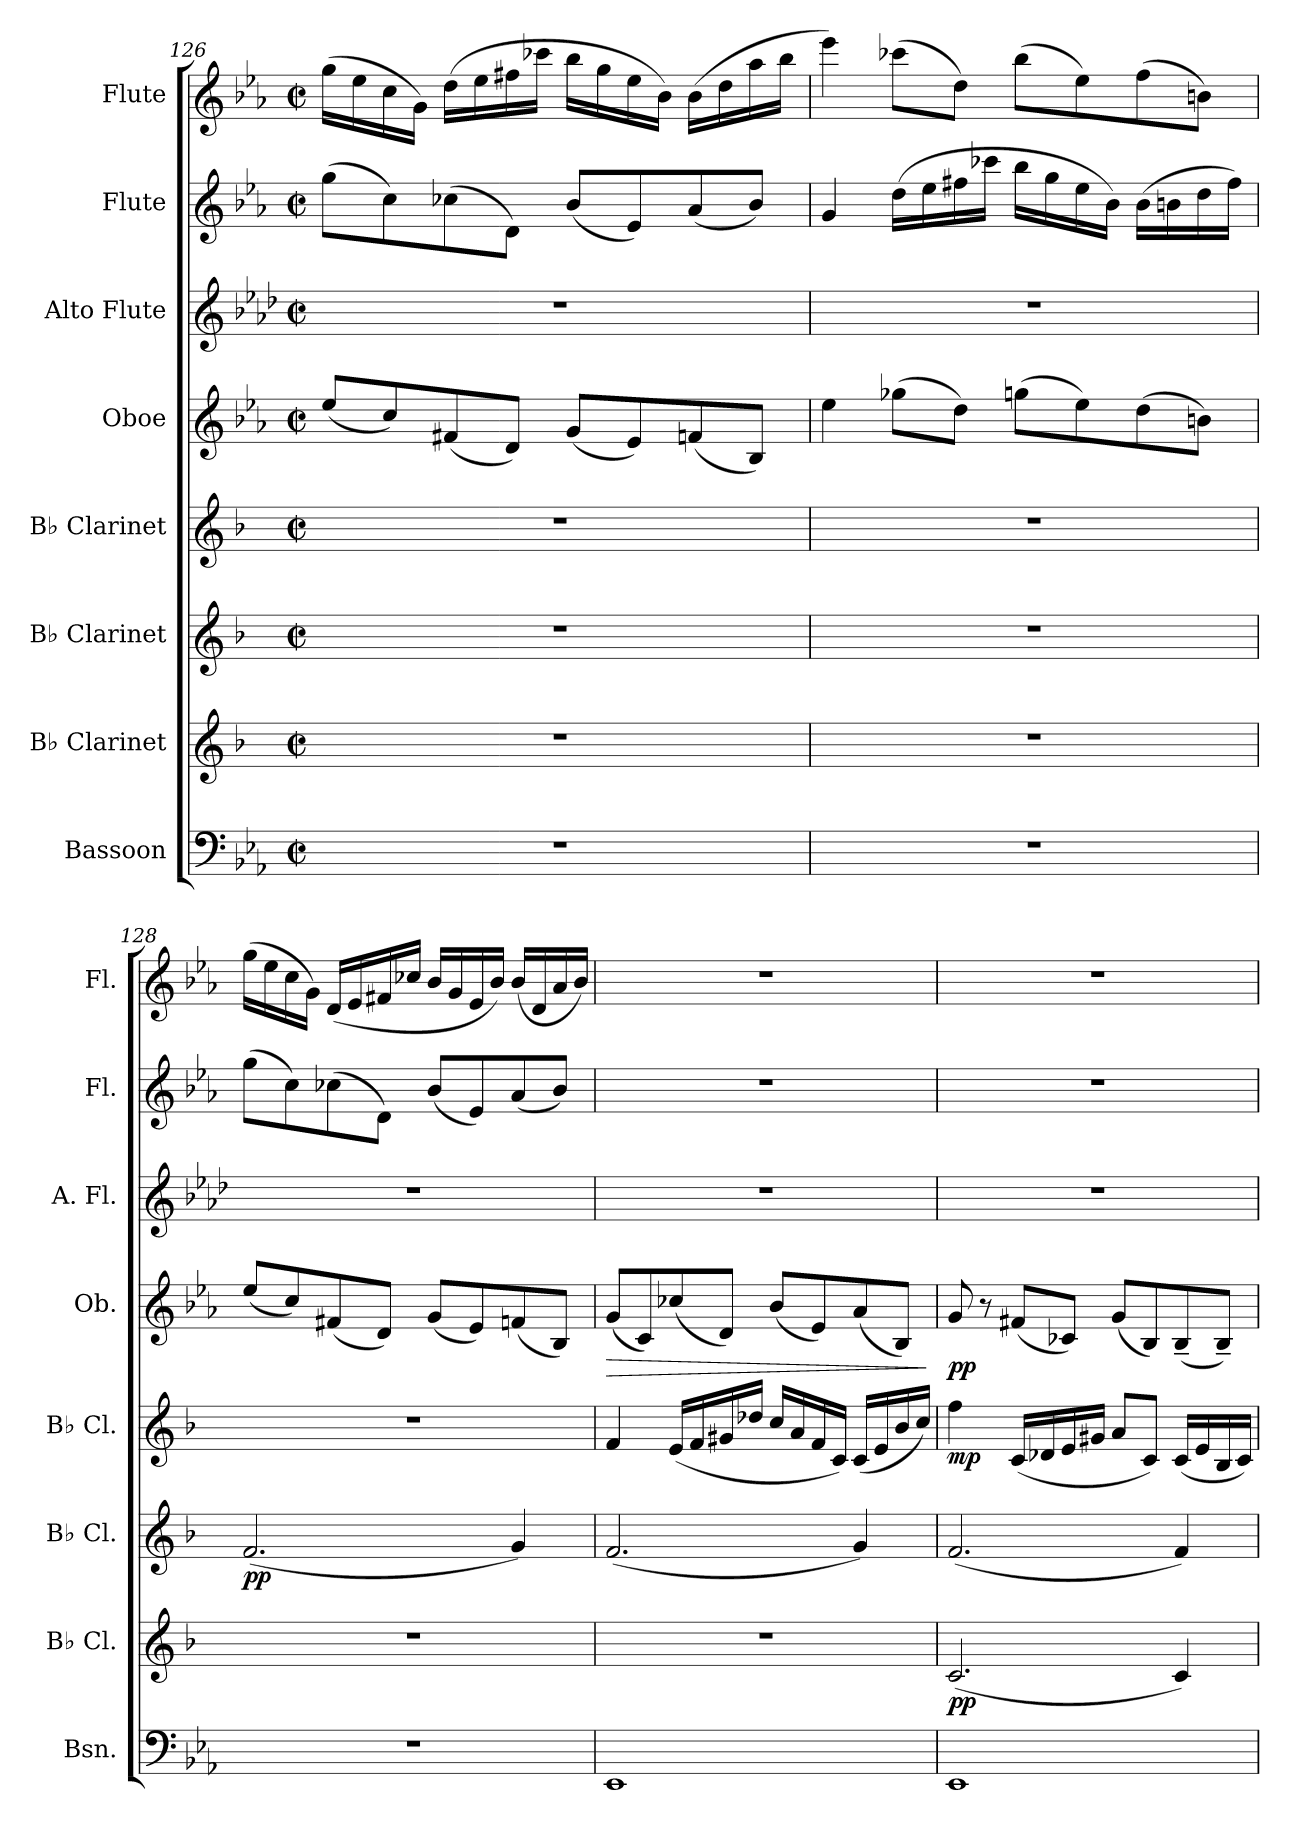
**kern	**kern	**dynam	**kern	**dynam	**kern	**dynam	**kern	**dynam	**kern	**kern	**kern
*part8	*part7	*part7	*part6	*part6	*part5	*part5	*part4	*part4	*part3	*part2	*part1
*staff8	*staff7	*staff7	*staff6	*staff6	*staff5	*staff5	*staff4	*staff4	*staff3	*staff2	*staff1
*I"Bassoon	*I"B♭ Clarinet	*	*I"B♭ Clarinet	*	*I"B♭ Clarinet	*	*I"Oboe	*	*I"Alto Flute	*I"Flute	*I"Flute
*I'Bsn.	*I'B♭ Cl.	*	*I'B♭ Cl.	*	*I'B♭ Cl.	*	*I'Ob.	*	*I'A. Fl.	*I'Fl.	*I'Fl.
*clefF4	*clefG2	*	*clefG2	*	*clefG2	*	*clefG2	*	*clefG2	*clefG2	*clefG2
*	*ITrd1c2	*	*ITrd1c2	*	*ITrd1c2	*	*	*	*ITrd3c5	*	*
*k[b-e-a-]	*k[b-e-a-]	*	*k[b-e-a-]	*	*k[b-e-a-]	*	*k[b-e-a-]	*	*k[b-e-a-]	*k[b-e-a-]	*k[b-e-a-]
*M2/2	*M2/2	*	*M2/2	*	*M2/2	*	*M2/2	*	*M2/2	*M2/2	*M2/2
*met(c|)	*met(c|)	*	*met(c|)	*	*met(c|)	*	*met(c|)	*	*met(c|)	*met(c|)	*met(c|)
=126	=126	=126	=126	=126	=126	=126	=126	=126	=126	=126	=126
1r	1r	.	1r	.	1r	.	(<8ee-/L	.	1r	(>8gg\L	(>16gg\LL
.	.	.	.	.	.	.	.	.	.	.	16ee-\
.	.	.	.	.	.	.	8cc/)	.	.	8cc\)	16cc\
.	.	.	.	.	.	.	.	.	.	.	16g\JJ)
.	.	.	.	.	.	.	(<8f#X/	.	.	(>8cc-X\	(>16dd\LL
.	.	.	.	.	.	.	.	.	.	.	16ee-\
.	.	.	.	.	.	.	8d/J)	.	.	8d\J)	16ff#X\
.	.	.	.	.	.	.	.	.	.	.	16ccc-X\JJ
.	.	.	.	.	.	.	(<8g/L	.	.	(<8b-/L	16bb-\LL
.	.	.	.	.	.	.	.	.	.	.	16gg\
.	.	.	.	.	.	.	8e-/)	.	.	8e-/)	16ee-\
.	.	.	.	.	.	.	.	.	.	.	16b-\JJ)
.	.	.	.	.	.	.	(<8fn/	.	.	(<8a-/	(>16b-\LL
.	.	.	.	.	.	.	.	.	.	.	16dd\
.	.	.	.	.	.	.	8B-/J)	.	.	8b-/J)	16aa-\
.	.	.	.	.	.	.	.	.	.	.	16bb-\JJ
=127	=127	=127	=127	=127	=127	=127	=127	=127	=127	=127	=127
1r	1r	.	1r	.	1r	.	4ee-\	.	1r	4g/	4eee-\)
.	.	.	.	.	.	.	(>8gg-X\L	.	.	(>16dd\LL	(>8ccc-X\L
.	.	.	.	.	.	.	.	.	.	16ee-\	.
.	.	.	.	.	.	.	8dd\J)	.	.	16ff#X\	8dd\J)
.	.	.	.	.	.	.	.	.	.	16ccc-X\JJ	.
.	.	.	.	.	.	.	(>8ggn\L	.	.	16bb-\LL	(>8bb-\L
.	.	.	.	.	.	.	.	.	.	16gg\	.
.	.	.	.	.	.	.	8ee-\)	.	.	16ee-\	8ee-\)
.	.	.	.	.	.	.	.	.	.	16b-\JJ)	.
.	.	.	.	.	.	.	(>8dd\	.	.	(>16b-\LL	(>8ff\
.	.	.	.	.	.	.	.	.	.	16bn\	.
.	.	.	.	.	.	.	8bn\J)	.	.	16dd\	8bn\J)
.	.	.	.	.	.	.	.	.	.	16ff#\JJ)	.
!!LO:PB:g=z
=128	=128	=128	=128	=128	=128	=128	=128	=128	=128	=128	=128
!	!	!	!	!LO:DY:b	!	!	!	!	!	!	!
1r	1r	.	(<2.e-/	pp	1r	.	(<8ee-/L	.	1r	(>8gg\L	(>16gg\LL
.	.	.	.	.	.	.	.	.	.	.	16ee-\
.	.	.	.	.	.	.	8cc/)	.	.	8cc\)	16cc\
.	.	.	.	.	.	.	.	.	.	.	16g\JJ)
.	.	.	.	.	.	.	(<8f#X/	.	.	(>8cc-X\	(<16d/LL
.	.	.	.	.	.	.	.	.	.	.	16e-/
.	.	.	.	.	.	.	8d/J)	.	.	8d\J)	16f#X/
.	.	.	.	.	.	.	.	.	.	.	16cc-X/JJ
.	.	.	.	.	.	.	(<8g/L	.	.	(<8b-/L	16b-/LL
.	.	.	.	.	.	.	.	.	.	.	16g/
.	.	.	.	.	.	.	8e-/)	.	.	8e-/)	16e-/
.	.	.	.	.	.	.	.	.	.	.	16b-/JJ)
.	.	.	4f/)	.	.	.	(<8fn/	.	.	(<8a-/	(<16b-/LL
.	.	.	.	.	.	.	.	.	.	.	16d/
.	.	.	.	.	.	.	8B-/J)	.	.	8b-/J)	16a-/
.	.	.	.	.	.	.	.	.	.	.	16b-/JJ)
=129	=129	=129	=129	=129	=129	=129	=129	=129	=129	=129	=129
!	!	!	!	!	!	!	!	!LO:HP:b	!	!	!
1EE-	1r	.	(<2.e-/	.	4e-/	.	(<8g/L	>	1r	1r	1r
.	.	.	.	.	.	.	8c/)	.	.	.	.
.	.	.	.	.	(<16d/LL	.	(<8cc-X/	.	.	.	.
.	.	.	.	.	16e-/	.	.	.	.	.	.
.	.	.	.	.	16f#X/	.	8d/J)	.	.	.	.
.	.	.	.	.	16cc-X/JJ	.	.	.	.	.	.
.	.	.	.	.	16b-/LL	.	(<8b-/L	.	.	.	.
.	.	.	.	.	16g/	.	.	.	.	.	.
.	.	.	.	.	16e-/	.	8e-/)	.	.	.	.
.	.	.	.	.	16B-/JJ)	.	.	.	.	.	.
.	.	.	4f/)	.	(<16B-/LL	.	(<8a-/	.	.	.	.
.	.	.	.	.	16d/	.	.	.	.	.	.
.	.	.	.	.	16a-/	.	8B-/J)	.	.	.	.
.	.	.	.	.	16b-/JJ)	.	.	.	.	.	.
.	.	.	.	.	.	.	.	]	.	.	.
=130	=130	=130	=130	=130	=130	=130	=130	=130	=130	=130	=130
!	!	!LO:DY:b	!	!	!	!LO:DY:b	!	!LO:DY:b	!	!	!
1EE-	(<2.B-/	pp	(<2.e-/	.	4ee-\	mp	8g/	pp	1r	1r	1r
.	.	.	.	.	.	.	8r	.	.	.	.
.	.	.	.	.	(<16B-/LL	.	(<8f#X/L	.	.	.	.
.	.	.	.	.	16c-X/	.	.	.	.	.	.
.	.	.	.	.	16d/	.	8c-X/J)	.	.	.	.
.	.	.	.	.	16f#X/JJ	.	.	.	.	.	.
.	.	.	.	.	8g/L	.	(<8g/L	.	.	.	.
.	.	.	.	.	8B-/J)	.	8B-/)	.	.	.	.
.	4B-/)	.	4e-/)	.	(<16B-/LL	.	(<8B-~/	.	.	.	.
.	.	.	.	.	16d/	.	.	.	.	.	.
.	.	.	.	.	16A-/	.	8B-~/J)	.	.	.	.
.	.	.	.	.	16B-/JJ)	.	.	.	.	.	.
=	=	=	=	=	=	=	=	=	=	=	=
*-	*-	*-	*-	*-	*-	*-	*-	*-	*-	*-	*-
